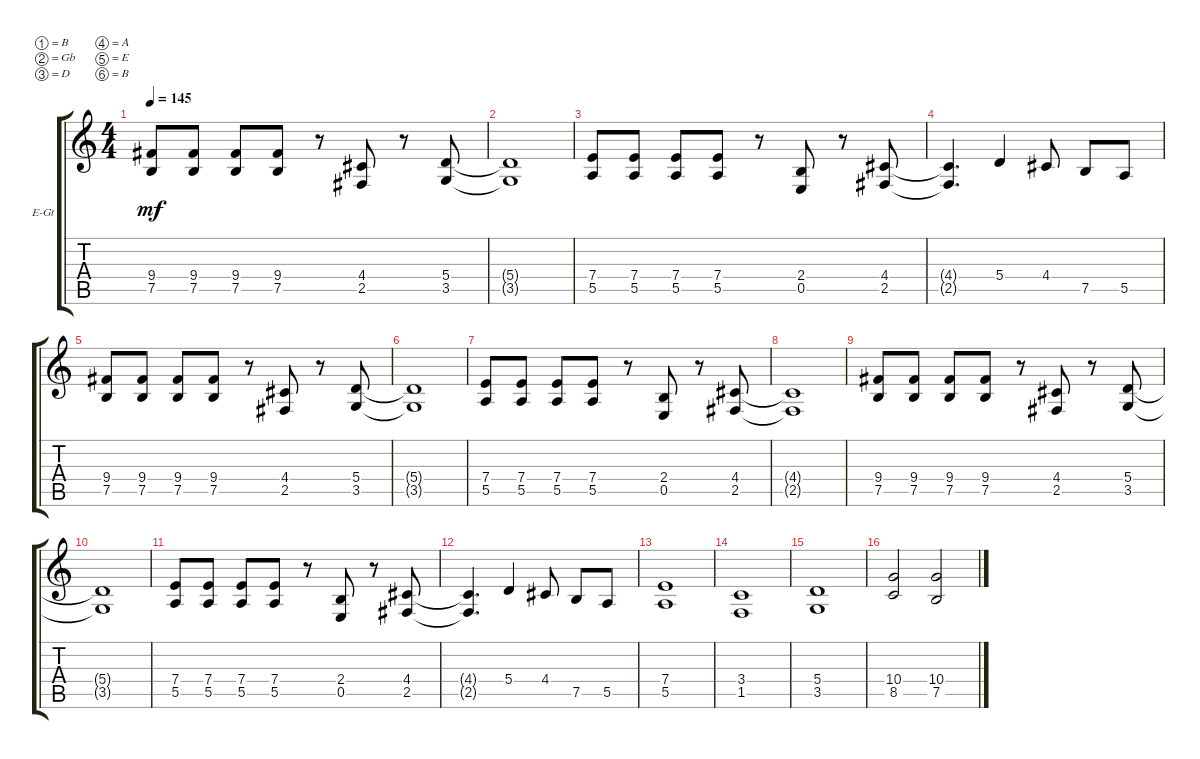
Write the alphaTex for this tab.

\bracketExtendMode groupsimilarinstruments
\firstSystemTrackNameOrientation horizontal
\otherSystemsTrackNameOrientation horizontal
\track ("Electric Guitar-1" "E-Gt") {instrument distortionguitar}
\staff {score tabs}
\tuning (B3 Gb3 D3 A2 E2 B1)
\ts (4 4)
\tempo 145
\clef g2
\ks c
(7.5 9.4).8{dy mf} (7.5 9.4).8 (7.5 9.4).8 (7.5 9.4).8 r.8 (2.5 4.4).8 r.8 (3.5 5.4).8 |
(3.5{t} 5.4{t}).1 |
(5.5 7.4).8 (5.5 7.4).8 (5.5 7.4).8 (5.5 7.4).8 r.8 (0.5 2.4).8 r.8 (2.5 4.4).8 |
(2.5{t} 4.4{t}).4{d} 5.4.4 4.4.8 7.5.8 5.5.8 |
(7.5 9.4).8 (7.5 9.4).8 (7.5 9.4).8 (7.5 9.4).8 r.8 (2.5 4.4).8 r.8 (3.5 5.4).8 |
(3.5{t} 5.4{t}).1 |
(5.5 7.4).8 (5.5 7.4).8 (5.5 7.4).8 (5.5 7.4).8 r.8 (0.5 2.4).8 r.8 (2.5 4.4).8 |
(2.5{t} 4.4{t}).1 |
(7.5 9.4).8 (7.5 9.4).8 (7.5 9.4).8 (7.5 9.4).8 r.8 (2.5 4.4).8 r.8 (3.5 5.4).8 |
(3.5{t} 5.4{t}).1 |
(5.5 7.4).8 (5.5 7.4).8 (5.5 7.4).8 (5.5 7.4).8 r.8 (0.5 2.4).8 r.8 (2.5 4.4).8 |
(2.5{t} 4.4{t}).4{d} 5.4.4 4.4.8 7.5.8 5.5.8 |
(5.5 7.4).1 |
(1.5 3.4).1 |
(3.5 5.4).1 |
(8.5 10.4).2 (7.5 10.4).2
